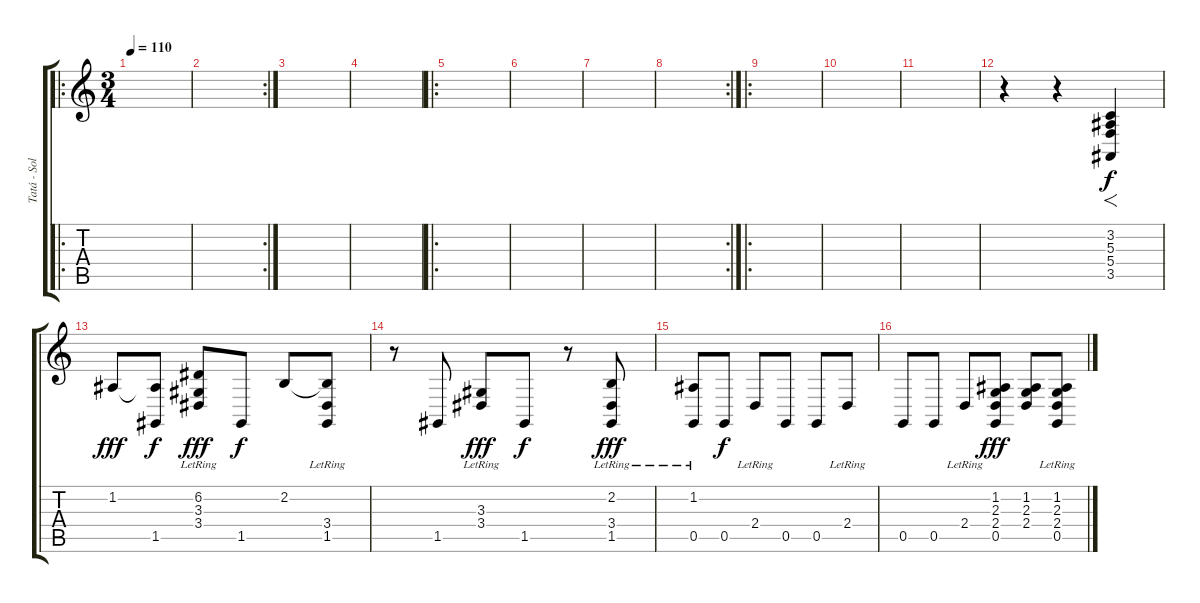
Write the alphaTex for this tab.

\track ("Tatá - Solo" "Tatá - Sol") {instrument honkytonkpiano}
\staff {score tabs}
\tuning (D4 A3 F3 C3 G2 D2) {hide}
\ro
\ts (3 4)
\tempo 110
\clef g2
\ks c
|
\rc 2
|
|
|
\ro
|
|
|
\rc 2
|
\ro
|
|
|
r.4 r.4 (3.2 5.3 5.4 3.5).4{f} |
1.2.8{dy fff} (1.2{t} 1.5).8{dy f} (6.2{lr} 3.3{lr} 3.4{lr}).8{dy fff} 1.5.8{dy f} 2.2.8 (2.2{t} 3.4{lr} 1.5).8 |
r.8 1.5.8 (3.3{lr} 3.4{lr}).8{dy fff} 1.5.8{dy f} r.8 (2.2{lr} 3.4{lr} 1.5).8{dy fff} |
(1.2{lr} 0.5).8 0.5.8{dy f} 2.4{lr}.8 0.5.8 0.5.8 2.4{lr}.8 |
0.5.8 0.5.8 2.4{lr}.8 (1.2 2.3 2.4 0.5).8{dy fff} (1.2 2.3 2.4).8 (1.2 2.3 2.4{lr} 0.5).8
